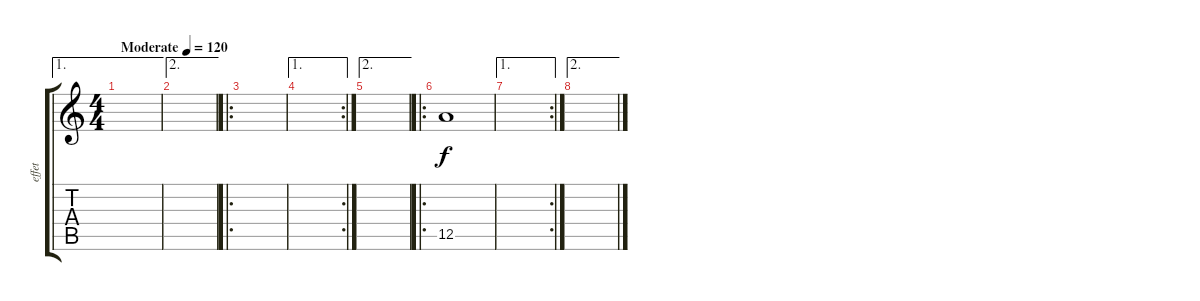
\track ("effet" "effet") {instrument guitarharmonics}
\staff {score tabs}
\tuning (E4 B3 G3 D3 A2 E2) {hide}
\ae 1
\ts (4 4)
\tempo (120 "Moderate")
\clef g2
\ks c
|
\ae 2
|
\ro
|
\ae 1
\rc 2
|
\ae 2
|
\ro
12.5.1 |
\ae 1
\rc 2
|
\ae 2
